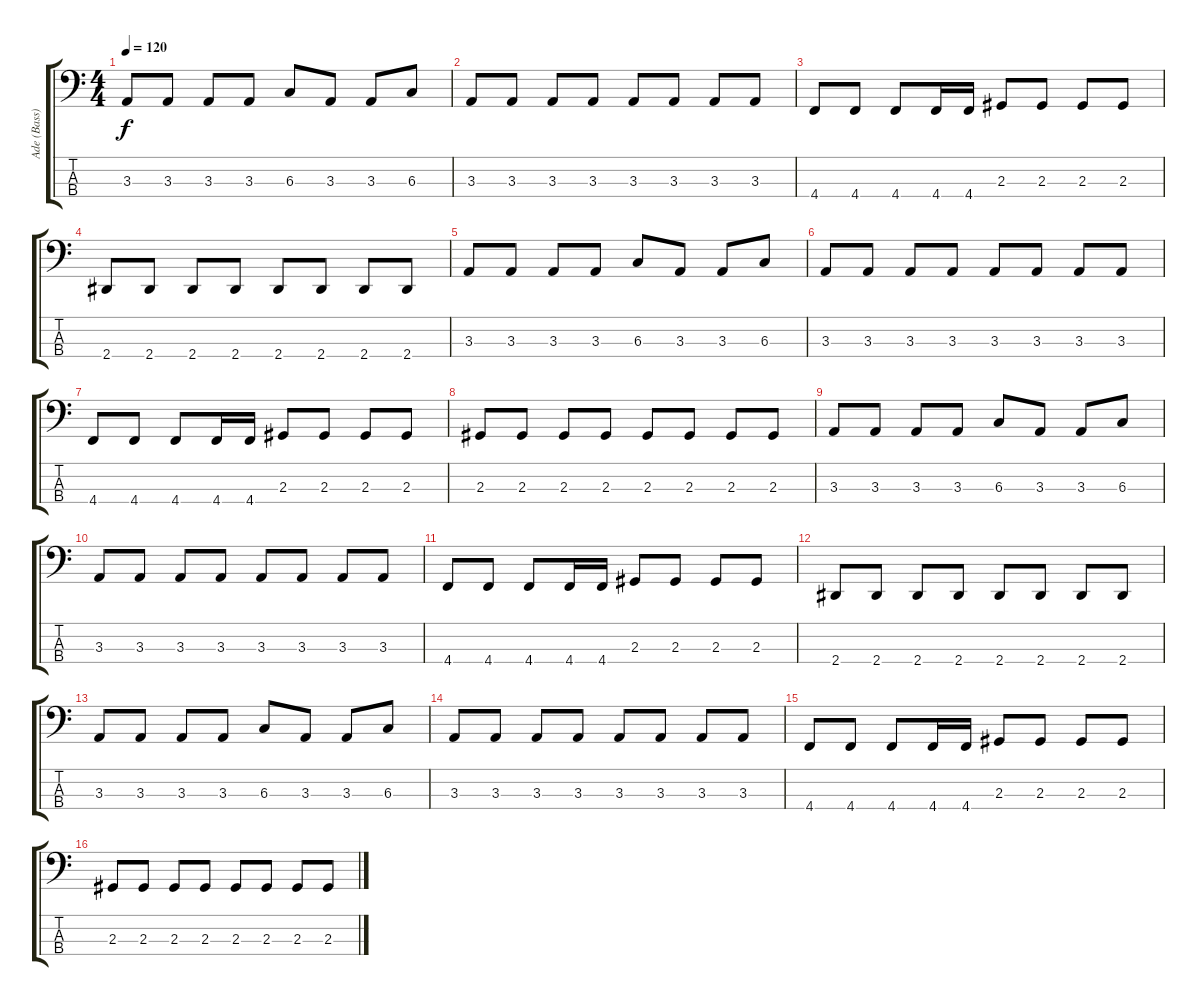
\track ("Ade (Bass)" "Ade (Bass)") {instrument electricbasspick}
\staff {score tabs}
\tuning (E2 B1 Gb1 Db1) {hide}
\ts (4 4)
\tempo 120
\clef f4
\ks c
3.3.8{dy f} 3.3.8 3.3.8 3.3.8 6.3.8 3.3.8 3.3.8 6.3.8 |
3.3.8 3.3.8 3.3.8 3.3.8 3.3.8 3.3.8 3.3.8 3.3.8 |
4.4.8 4.4.8 4.4.8 4.4.16 4.4.16 2.3.8 2.3.8 2.3.8 2.3.8 |
2.4.8 2.4.8 2.4.8 2.4.8 2.4.8 2.4.8 2.4.8 2.4.8 |
3.3.8 3.3.8 3.3.8 3.3.8 6.3.8 3.3.8 3.3.8 6.3.8 |
3.3.8 3.3.8 3.3.8 3.3.8 3.3.8 3.3.8 3.3.8 3.3.8 |
4.4.8 4.4.8 4.4.8 4.4.16 4.4.16 2.3.8 2.3.8 2.3.8 2.3.8 |
2.3.8 2.3.8 2.3.8 2.3.8 2.3.8 2.3.8 2.3.8 2.3.8 |
3.3.8 3.3.8 3.3.8 3.3.8 6.3.8 3.3.8 3.3.8 6.3.8 |
3.3.8 3.3.8 3.3.8 3.3.8 3.3.8 3.3.8 3.3.8 3.3.8 |
4.4.8 4.4.8 4.4.8 4.4.16 4.4.16 2.3.8 2.3.8 2.3.8 2.3.8 |
2.4.8 2.4.8 2.4.8 2.4.8 2.4.8 2.4.8 2.4.8 2.4.8 |
3.3.8 3.3.8 3.3.8 3.3.8 6.3.8 3.3.8 3.3.8 6.3.8 |
3.3.8 3.3.8 3.3.8 3.3.8 3.3.8 3.3.8 3.3.8 3.3.8 |
4.4.8 4.4.8 4.4.8 4.4.16 4.4.16 2.3.8 2.3.8 2.3.8 2.3.8 |
2.3.8 2.3.8 2.3.8 2.3.8 2.3.8 2.3.8 2.3.8 2.3.8
